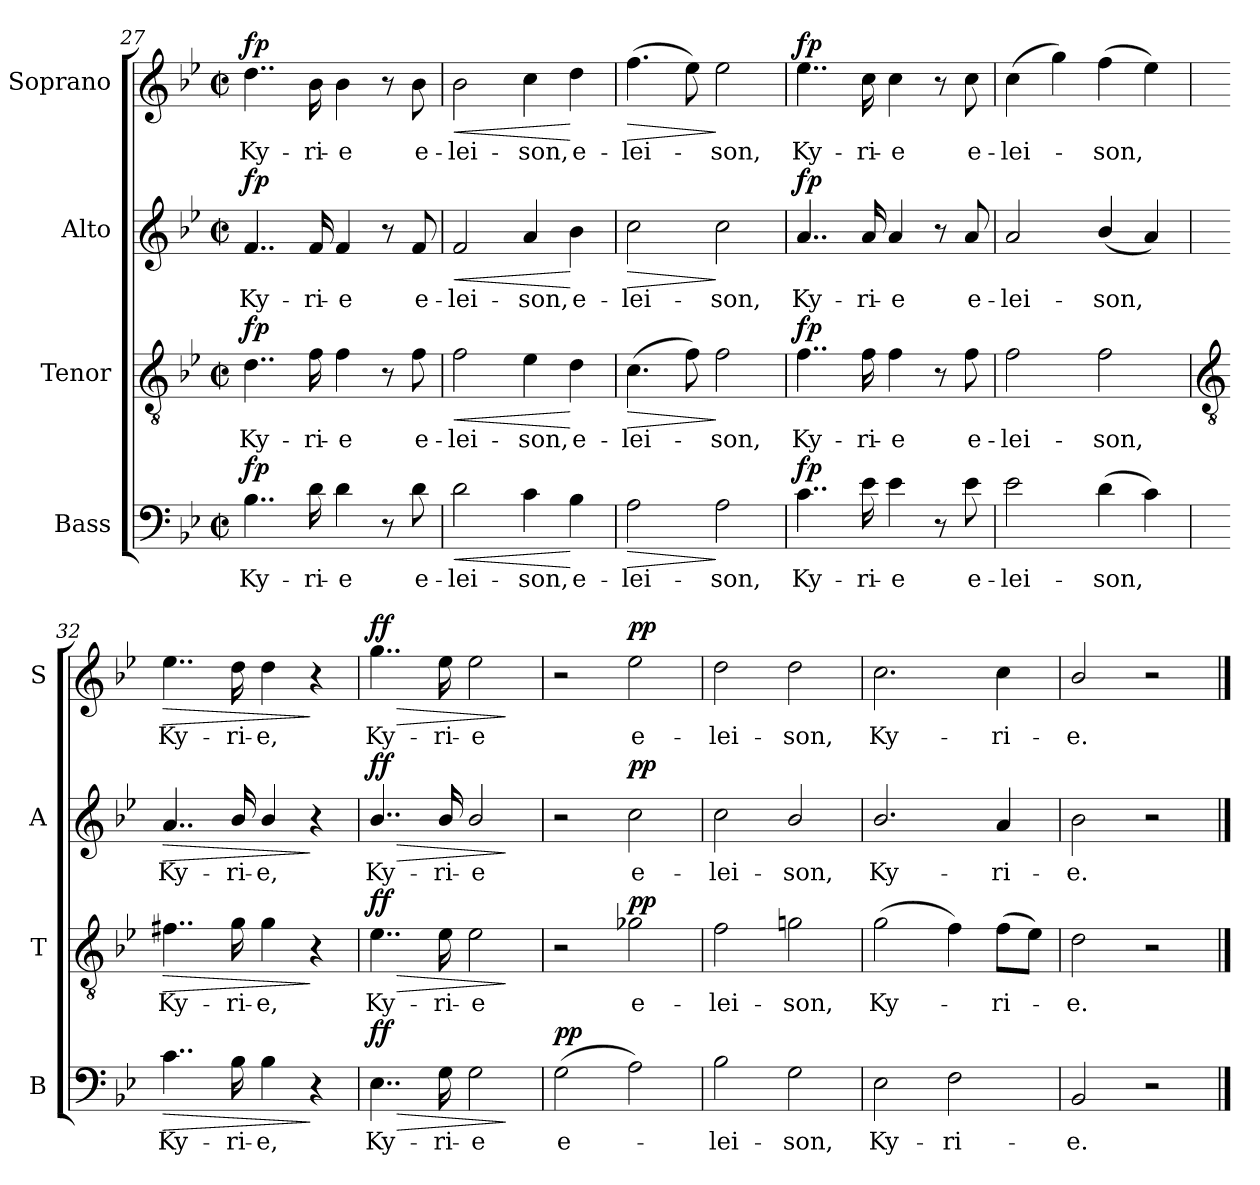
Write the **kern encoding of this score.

**kern	**text	**dynam	**kern	**text	**dynam	**kern	**text	**dynam	**kern	**text	**dynam
*part4	*part4	*part4	*part3	*part3	*part3	*part2	*part2	*part2	*part1	*part1	*part1
*staff4	*staff4	*staff4	*staff3	*staff3	*staff3	*staff2	*staff2	*staff2	*staff1	*staff1	*staff1
*I"Bass	*	*	*I"Tenor	*	*	*I"Alto	*	*	*I"Soprano	*	*
*I'B	*	*	*I'T	*	*	*I'A	*	*	*I'S	*	*
!!LO:LB:g=z
*clefF4	*	*	*clefGv2	*	*	*clefG2	*	*	*clefG2	*	*
*k[b-e-]	*	*	*k[b-e-]	*	*	*k[b-e-]	*	*	*k[b-e-]	*	*
*B-:	*	*	*B-:	*	*	*B-:	*	*	*B-:	*	*
*M2/2	*	*	*M2/2	*	*	*M2/2	*	*	*M2/2	*	*
*met(c|)	*	*	*met(c|)	*	*	*met(c|)	*	*	*met(c|)	*	*
=27	=27	=27	=27	=27	=27	=27	=27	=27	=27	=27	=27
!	!LO:LY:b	!LO:DY:b	!	!LO:LY:b	!LO:DY:b	!	!LO:LY:b	!LO:DY:b	!	!LO:LY:b	!LO:DY:b
4..B-	Ky-	fp	4..d	Ky-	fp	4..f	Ky-	fp	4..dd	Ky-	fp
!	!LO:LY:b	!	!	!LO:LY:b	!	!	!LO:LY:b	!	!	!LO:LY:b	!
16d	-ri-	.	16f	-ri-	.	16f	-ri-	.	16b-	-ri-	.
!	!LO:LY:b	!	!	!LO:LY:b	!	!	!LO:LY:b	!	!	!LO:LY:b	!
4d	-e	.	4f	-e	.	4f	-e	.	4b-	-e	.
8r	.	.	8r	.	.	8r	.	.	8r	.	.
!	!LO:LY:b	!	!	!LO:LY:b	!	!	!LO:LY:b	!	!	!LO:LY:b	!
8d	e-	.	8f	e-	.	8f	e-	.	8b-	e-	.
=28	=28	=28	=28	=28	=28	=28	=28	=28	=28	=28	=28
!	!LO:LY:b	!LO:HP:b	!	!LO:LY:b	!LO:HP:b	!	!LO:LY:b	!LO:HP:b	!	!LO:LY:b	!LO:HP:b
2d	-lei-	<	2f	-lei-	<	2f	-lei-	<	2b-	-lei-	<
!	!LO:LY:b	!	!	!LO:LY:b	!	!	!LO:LY:b	!	!	!LO:LY:b	!
4c	-son,	.	4e-	-son,	.	4a	-son,	.	4cc	-son,	.
!	!LO:LY:b	!	!	!LO:LY:b	!	!	!LO:LY:b	!	!	!LO:LY:b	!
4B-	e-	[	4d	e-	[	4b-	e-	[	4dd	e-	[
=29	=29	=29	=29	=29	=29	=29	=29	=29	=29	=29	=29
!	!LO:LY:b	!LO:HP:b	!	!LO:LY:b	!LO:HP:b	!	!LO:LY:b	!LO:HP:b	!	!LO:LY:b	!LO:HP:b
2A	-lei-	>	(>4.c	-lei-	>	2cc	-lei-	>	(>4.ff	-lei-	>
.	.	.	8f)	.	.	.	.	.	8ee-)	.	.
!	!LO:LY:b	!	!	!LO:LY:b	!	!	!LO:LY:b	!	!	!LO:LY:b	!
2A	-son,	]	2f	son,	]	2cc	-son,	]	2ee-	son,	]
=30	=30	=30	=30	=30	=30	=30	=30	=30	=30	=30	=30
!	!LO:LY:b	!LO:DY:b	!	!LO:LY:b	!LO:DY:b	!	!LO:LY:b	!LO:DY:b	!	!LO:LY:b	!LO:DY:b
4..c	Ky-	fp	4..f	Ky-	fp	4..a	Ky-	fp	4..ee-	Ky-	fp
!	!LO:LY:b	!	!	!LO:LY:b	!	!	!LO:LY:b	!	!	!LO:LY:b	!
16e-	-ri-	.	16f	-ri-	.	16a	-ri-	.	16cc	-ri-	.
!	!LO:LY:b	!	!	!LO:LY:b	!	!	!LO:LY:b	!	!	!LO:LY:b	!
4e-	-e	.	4f	-e	.	4a	-e	.	4cc	-e	.
8r	.	.	8r	.	.	8r	.	.	8r	.	.
!	!LO:LY:b	!	!	!LO:LY:b	!	!	!LO:LY:b	!	!	!LO:LY:b	!
8e-	e-	.	8f	e-	.	8a	e-	.	8cc	e-	.
=31	=31	=31	=31	=31	=31	=31	=31	=31	=31	=31	=31
!	!LO:LY:b	!	!	!LO:LY:b	!	!	!LO:LY:b	!	!	!LO:LY:b	!
2e-	-lei-	.	2f	-lei-	.	2a	-lei-	.	(>4cc	-lei-	.
.	.	.	.	.	.	.	.	.	4gg)	.	.
!	!LO:LY:b	!	!	!LO:LY:b	!	!	!LO:LY:b	!	!	!LO:LY:b	!
(>4d	-son,	.	2f	-son,	.	(<4b-/	-son,	.	(>4ff	son,	.
4c)	.	.	.	.	.	4a)	.	.	4ee-)	.	.
!!LO:LB:g=z
=32	=32	=32	=32	=32	=32	=32	=32	=32	=32	=32	=32
*	*	*	*clefGv2	*	*	*	*	*	*	*	*
!	!LO:LY:b	!LO:HP:b	!	!LO:LY:b	!LO:HP:b	!	!LO:LY:b	!LO:HP:b	!	!LO:LY:b	!LO:HP:b
4..c	Ky-	>	4..f#X	Ky-	>	4..a	Ky-	>	4..ee-	Ky-	>
!	!LO:LY:b	!	!	!LO:LY:b	!	!	!LO:LY:b	!	!	!LO:LY:b	!
16B-	-ri-	.	16g	-ri-	.	16b-/	-ri-	.	16dd	-ri-	.
!	!LO:LY:b	!	!	!LO:LY:b	!	!	!LO:LY:b	!	!	!LO:LY:b	!
4B-	-e,	.	4g	-e,	.	4b-/	-e,	.	4dd	-e,	.
4r	.	]	4r	.	]	4r	.	]	4r	.	]
=33	=33	=33	=33	=33	=33	=33	=33	=33	=33	=33	=33
!	!LO:LY:b	!LO:HP:b	!	!LO:LY:b	!LO:HP:b	!	!LO:LY:b	!LO:HP:b	!	!LO:LY:b	!LO:HP:b
!	!	!LO:DY:n=1:b	!	!	!LO:DY:n=1:b	!	!	!LO:DY:n=1:b	!	!	!LO:DY:n=1:b
4..E-	Ky-	> ff	4..e-	Ky-	> ff	4..b-/	Ky-	> ff	4..gg	Ky-	> ff
!	!LO:LY:b	!	!	!LO:LY:b	!	!	!LO:LY:b	!	!	!LO:LY:b	!
16G	-ri-	.	16e-	-ri-	.	16b-/	-ri-	.	16ee-	-ri-	.
!	!LO:LY:b	!	!	!LO:LY:b	!	!	!LO:LY:b	!	!	!LO:LY:b	!
2G	-e	.	2e-	-e	.	2b-/	-e	.	2ee-	-e	.
.	.	]	.	.	]	.	.	]	.	.	]
=34	=34	=34	=34	=34	=34	=34	=34	=34	=34	=34	=34
!	!LO:LY:b	!LO:DY:b	!	!	!	!	!	!	!	!	!
(>2G	e-	pp	2r	.	.	2r	.	.	2r	.	.
!	!	!	!	!LO:LY:b	!LO:DY:b	!	!LO:LY:b	!LO:DY:b	!	!LO:LY:b	!LO:DY:b
2A)	.	.	2g-X	e-	pp	2cc	e-	pp	2ee-	e-	pp
=35	=35	=35	=35	=35	=35	=35	=35	=35	=35	=35	=35
!	!LO:LY:b	!	!	!LO:LY:b	!	!	!LO:LY:b	!	!	!LO:LY:b	!
2B-	lei-	.	2f	-lei-	.	2cc	-lei-	.	2dd	-lei-	.
!	!LO:LY:b	!	!	!LO:LY:b	!	!	!LO:LY:b	!	!	!LO:LY:b	!
2G	-son,	.	2gn	-son,	.	2b-/	-son,	.	2dd	-son,	.
=36	=36	=36	=36	=36	=36	=36	=36	=36	=36	=36	=36
!	!LO:LY:b	!	!	!LO:LY:b	!	!	!LO:LY:b	!	!	!LO:LY:b	!
2E-	Ky-	.	(>2g	Ky-	.	2.b-/	Ky-	.	2.cc	Ky-	.
!	!LO:LY:b	!	!	!	!	!	!	!	!	!	!
2F	-ri-	.	4f)	.	.	.	.	.	.	.	.
!	!	!	!	!LO:LY:b	!	!	!LO:LY:b	!	!	!LO:LY:b	!
.	.	.	(>8fL	ri-	.	4a	-ri-	.	4cc	-ri-	.
.	.	.	8e-J)	.	.	.	.	.	.	.	.
=37	=37	=37	=37	=37	=37	=37	=37	=37	=37	=37	=37
!	!LO:LY:b	!	!	!LO:LY:b	!	!	!LO:LY:b	!	!	!LO:LY:b	!
2BB-	-e.	.	2d	e.	.	2b-	-e.	.	2b-/	-e.	.
2r	.	.	2r	.	.	2r	.	.	2r	.	.
==	==	==	==	==	==	==	==	==	==	==	==
*-	*-	*-	*-	*-	*-	*-	*-	*-	*-	*-	*-
